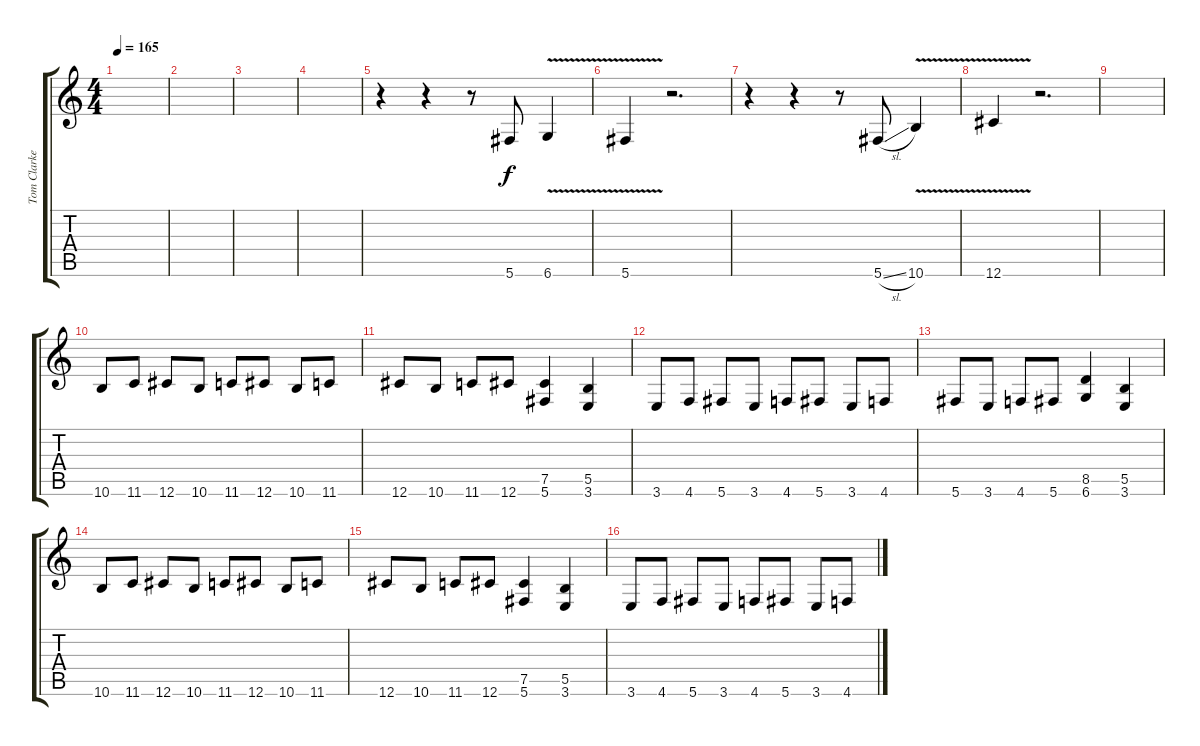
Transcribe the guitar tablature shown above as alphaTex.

\track ("Tom Clarke (Backing Guitar)" "Tom Clarke") {instrument overdrivenguitar bank 255}
\staff {score tabs}
\tuning (Db4 Ab3 E3 B2 Gb2 Db2) {hide}
\ts (4 4)
\tempo 165
\clef g2
\ks c
|
|
|
|
r.4 r.4 r.8 5.6.8 6.6{v}.4 |
5.6{v}.4 r.2{d} |
r.4 r.4 r.8 5.6{sl}.8 10.6{v}.4 |
12.6{v}.4 r.2{d} |
|
10.6.8{volume 16} 11.6.8 12.6.8 10.6.8 11.6.8 12.6.8 10.6.8 11.6.8 |
12.6.8 10.6.8 11.6.8 12.6.8 (7.5 5.6).4 (5.5 3.6).4 |
3.6.8 4.6.8 5.6.8 3.6.8 4.6.8 5.6.8 3.6.8 4.6.8 |
5.6.8 3.6.8 4.6.8 5.6.8 (8.5 6.6).4 (5.5 3.6).4 |
10.6.8{volume 16} 11.6.8 12.6.8 10.6.8 11.6.8 12.6.8 10.6.8 11.6.8 |
12.6.8 10.6.8 11.6.8 12.6.8 (7.5 5.6).4 (5.5 3.6).4 |
3.6.8 4.6.8 5.6.8 3.6.8 4.6.8 5.6.8 3.6.8 4.6.8
